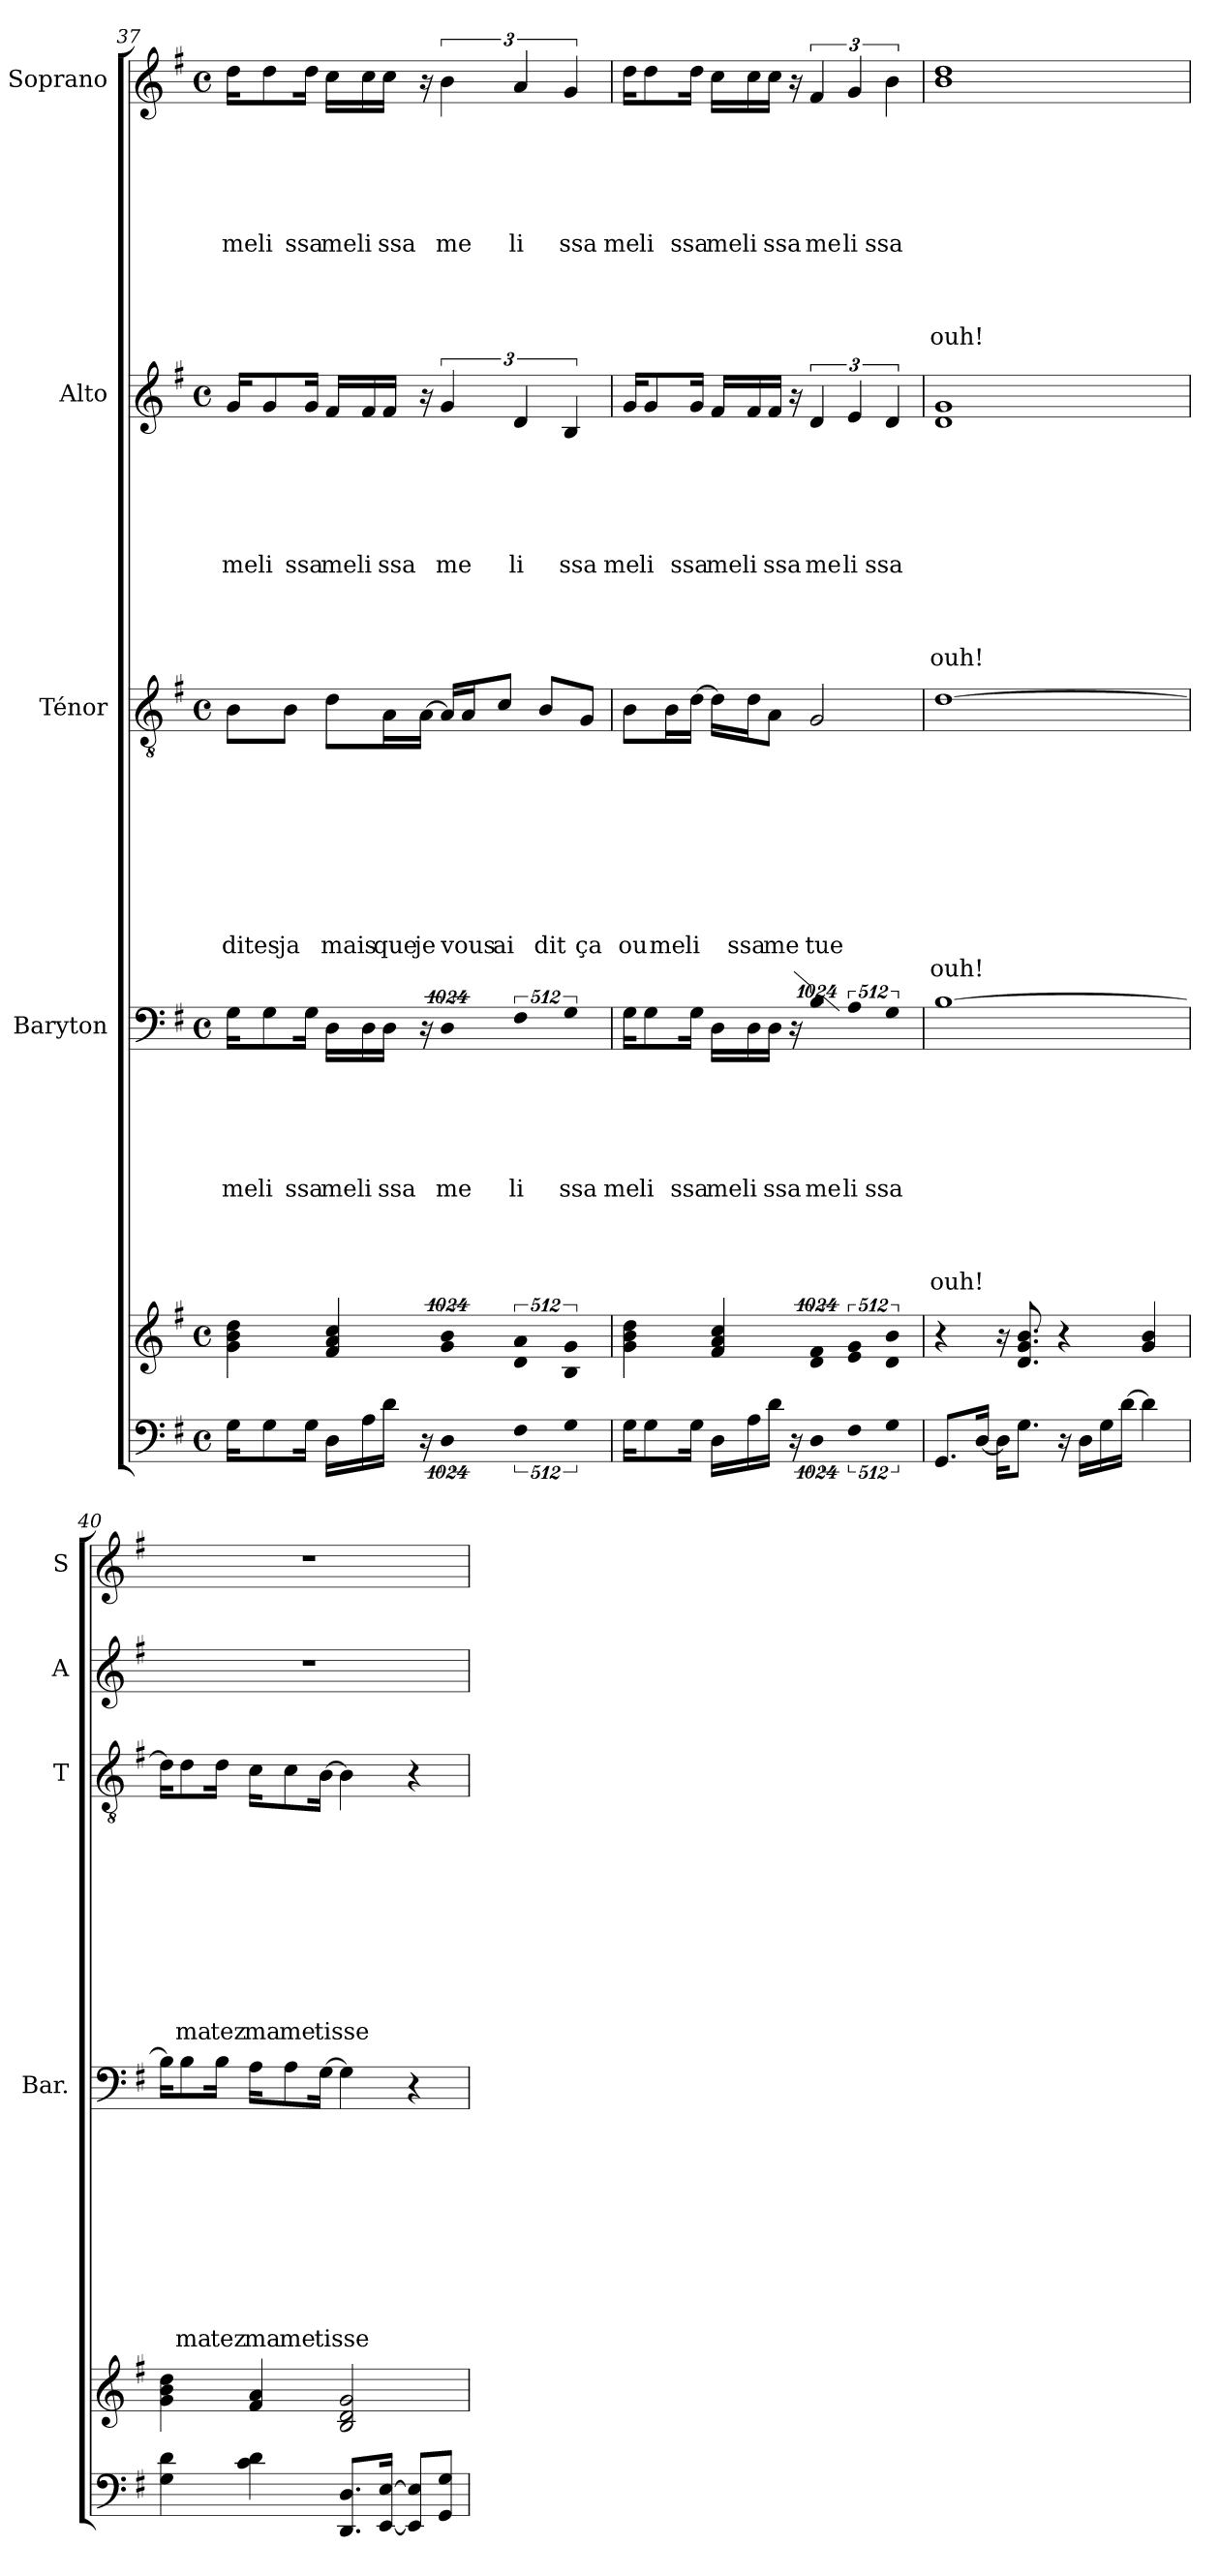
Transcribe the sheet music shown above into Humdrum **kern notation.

**kern	**kern	**kern	**text	**text	**text	**text	**text	**text	**text	**text	**text	**text	**kern	**text	**text	**text	**text	**text	**text	**text	**text	**text	**text	**kern	**text	**text	**text	**text	**text	**text	**text	**text	**text	**text	**kern	**text	**text	**text	**text	**text	**text	**text	**text	**text	**text
*part5	*part5	*part4	*part4	*part4	*part4	*part4	*part4	*part4	*part4	*part4	*part4	*part4	*part3	*part3	*part3	*part3	*part3	*part3	*part3	*part3	*part3	*part3	*part3	*part2	*part2	*part2	*part2	*part2	*part2	*part2	*part2	*part2	*part2	*part2	*part1	*part1	*part1	*part1	*part1	*part1	*part1	*part1	*part1	*part1	*part1
*staff6	*staff5	*staff4	*staff4	*staff4	*staff4	*staff4	*staff4	*staff4	*staff4	*staff4	*staff4	*staff4	*staff3	*staff3	*staff3	*staff3	*staff3	*staff3	*staff3	*staff3	*staff3	*staff3	*staff3	*staff2	*staff2	*staff2	*staff2	*staff2	*staff2	*staff2	*staff2	*staff2	*staff2	*staff2	*staff1	*staff1	*staff1	*staff1	*staff1	*staff1	*staff1	*staff1	*staff1	*staff1	*staff1
*	*	*I"Baryton	*	*	*	*	*	*	*	*	*	*	*I"Ténor	*	*	*	*	*	*	*	*	*	*	*I"Alto	*	*	*	*	*	*	*	*	*	*	*I"Soprano	*	*	*	*	*	*	*	*	*	*
*	*	*I'Bar.	*	*	*	*	*	*	*	*	*	*	*I'T	*	*	*	*	*	*	*	*	*	*	*I'A	*	*	*	*	*	*	*	*	*	*	*I'S	*	*	*	*	*	*	*	*	*	*
!!LO:LB:g=z
*clefF4	*clefG2	*clefF4	*	*	*	*	*	*	*	*	*	*	*clefGv2	*	*	*	*	*	*	*	*	*	*	*clefG2	*	*	*	*	*	*	*	*	*	*	*clefG2	*	*	*	*	*	*	*	*	*	*
*k[f#]	*k[f#]	*k[f#]	*	*	*	*	*	*	*	*	*	*	*k[f#]	*	*	*	*	*	*	*	*	*	*	*k[f#]	*	*	*	*	*	*	*	*	*	*	*k[f#]	*	*	*	*	*	*	*	*	*	*
*G:	*G:	*G:	*	*	*	*	*	*	*	*	*	*	*G:	*	*	*	*	*	*	*	*	*	*	*G:	*	*	*	*	*	*	*	*	*	*	*G:	*	*	*	*	*	*	*	*	*	*
*M4/4	*M4/4	*M4/4	*	*	*	*	*	*	*	*	*	*	*M4/4	*	*	*	*	*	*	*	*	*	*	*M4/4	*	*	*	*	*	*	*	*	*	*	*M4/4	*	*	*	*	*	*	*	*	*	*
*met(c)	*met(c)	*met(c)	*	*	*	*	*	*	*	*	*	*	*met(c)	*	*	*	*	*	*	*	*	*	*	*met(c)	*	*	*	*	*	*	*	*	*	*	*met(c)	*	*	*	*	*	*	*	*	*	*
=37	=37	=37	=37	=37	=37	=37	=37	=37	=37	=37	=37	=37	=37	=37	=37	=37	=37	=37	=37	=37	=37	=37	=37	=37	=37	=37	=37	=37	=37	=37	=37	=37	=37	=37	=37	=37	=37	=37	=37	=37	=37	=37	=37	=37	=37
!	!	!	!	!	!	!	!	!LO:LY:b	!	!	!	!	!	!	!	!	!	!	!	!	!	!LO:LY:b	!	!	!	!	!	!	!	!LO:LY:b	!	!	!	!	!	!	!	!	!	!	!LO:LY:b	!	!	!	!
16G\KL	4g\ 4b\ 4dd\	16G\KL	.	.	.	.	.	me	.	.	.	.	8B\L	.	.	.	.	.	.	.	.	dites	.	16g/KL	.	.	.	.	.	me	.	.	.	.	16dd\KL	.	.	.	.	.	me	.	.	.	.
!	!	!	!	!	!	!	!	!LO:LY:b	!	!	!	!	!	!	!	!	!	!	!	!	!	!	!	!	!	!	!	!	!	!LO:LY:b	!	!	!	!	!	!	!	!	!	!	!LO:LY:b	!	!	!	!
8G\	.	8G\	.	.	.	.	.	li	.	.	.	.	.	.	.	.	.	.	.	.	.	.	.	8g/	.	.	.	.	.	li	.	.	.	.	8dd\	.	.	.	.	.	li	.	.	.	.
!	!	!	!	!	!	!	!	!	!	!	!	!	!	!	!	!	!	!	!	!	!	!LO:LY:b	!	!	!	!	!	!	!	!	!	!	!	!	!	!	!	!	!	!	!	!	!	!	!
.	.	.	.	.	.	.	.	.	.	.	.	.	8B\J	.	.	.	.	.	.	.	.	ja	.	.	.	.	.	.	.	.	.	.	.	.	.	.	.	.	.	.	.	.	.	.	.
!	!	!	!	!	!	!	!	!LO:LY:b	!	!	!	!	!	!	!	!	!	!	!	!	!	!	!	!	!	!	!	!	!	!LO:LY:b	!	!	!	!	!	!	!	!	!	!	!LO:LY:b	!	!	!	!
16G\Jk	.	16G\Jk	.	.	.	.	.	ssa	.	.	.	.	.	.	.	.	.	.	.	.	.	.	.	16g/Jk	.	.	.	.	.	ssa	.	.	.	.	16dd\Jk	.	.	.	.	.	ssa	.	.	.	.
!	!	!	!	!	!	!	!	!LO:LY:b	!	!	!	!	!	!	!	!	!	!	!	!	!	!LO:LY:b	!	!	!	!	!	!	!	!LO:LY:b	!	!	!	!	!	!	!	!	!	!	!LO:LY:b	!	!	!	!
16D\LL	4f#/ 4a/ 4cc/	16D\LL	.	.	.	.	.	me	.	.	.	.	8d\L	.	.	.	.	.	.	.	.	mais	.	16f#/LL	.	.	.	.	.	me	.	.	.	.	16cc\LL	.	.	.	.	.	me	.	.	.	.
!	!	!	!	!	!	!	!	!LO:LY:b	!	!	!	!	!	!	!	!	!	!	!	!	!	!	!	!	!	!	!	!	!	!LO:LY:b	!	!	!	!	!	!	!	!	!	!	!LO:LY:b	!	!	!	!
16A\	.	16D\	.	.	.	.	.	li	.	.	.	.	.	.	.	.	.	.	.	.	.	.	.	16f#/	.	.	.	.	.	li	.	.	.	.	16cc\	.	.	.	.	.	li	.	.	.	.
!	!	!	!	!	!	!	!	!LO:LY:b	!	!	!	!	!	!	!	!	!	!	!	!	!	!LO:LY:b	!	!	!	!	!	!	!	!LO:LY:b	!	!	!	!	!	!	!	!	!	!	!LO:LY:b	!	!	!	!
16d\JJ	.	16D\JJ	.	.	.	.	.	ssa	.	.	.	.	16A\L	.	.	.	.	.	.	.	.	que	.	16f#/JJ	.	.	.	.	.	ssa	.	.	.	.	16cc\JJ	.	.	.	.	.	ssa	.	.	.	.
!	!	!	!	!	!	!	!	!	!	!	!	!	!	!	!	!	!	!	!	!	!	!LO:LY:b	!	!	!	!	!	!	!	!	!	!	!	!	!	!	!	!	!	!	!	!	!	!	!
16r	.	16r	.	.	.	.	.	.	.	.	.	.	[16A\JJ	.	.	.	.	.	.	.	.	je	.	16r	.	.	.	.	.	.	.	.	.	.	16r	.	.	.	.	.	.	.	.	.	.
!LO:N:vis=4	!LO:N:vis=4	!LO:N:vis=4	!	!	!	!	!	!LO:LY:b	!	!	!	!	!	!	!	!	!	!	!	!	!	!	!	!	!	!	!	!	!	!LO:LY:b	!	!	!	!	!	!	!	!	!	!	!LO:LY:b	!	!	!	!
4096%683D\	4096%683g/ 4096%683b/	4096%683D\	.	.	.	.	.	me	.	.	.	.	16A/LL]	.	.	.	.	.	.	.	.	.	.	6g/	.	.	.	.	.	me	.	.	.	.	6b\	.	.	.	.	.	me	.	.	.	.
!	!	!	!	!	!	!	!	!	!	!	!	!	!	!	!	!	!	!	!	!	!	!LO:LY:b	!	!	!	!	!	!	!	!	!	!	!	!	!	!	!	!	!	!	!	!	!	!	!
.	.	.	.	.	.	.	.	.	.	.	.	.	16A/J	.	.	.	.	.	.	.	.	vous	.	.	.	.	.	.	.	.	.	.	.	.	.	.	.	.	.	.	.	.	.	.	.
!	!	!	!	!	!	!	!	!	!	!	!	!	!	!	!	!	!	!	!	!	!	!LO:LY:b	!	!	!	!	!	!	!	!	!	!	!	!	!	!	!	!	!	!	!	!	!	!	!
.	.	.	.	.	.	.	.	.	.	.	.	.	8c/J	.	.	.	.	.	.	.	.	ai	.	.	.	.	.	.	.	.	.	.	.	.	.	.	.	.	.	.	.	.	.	.	.
!	!	!	!	!	!	!	!	!	!	!	!	!	!	!	!	!	!	!	!	!	!	!	!	!	!	!	!	!	!	!LO:LY:b	!	!	!	!	!	!	!	!	!	!	!LO:LY:b	!	!	!	!
.	.	.	.	.	.	.	.	.	.	.	.	.	.	.	.	.	.	.	.	.	.	.	.	6d/	.	.	.	.	.	li	.	.	.	.	6a/	.	.	.	.	.	li	.	.	.	.
!LO:N:vis=4	!LO:N:vis=4	!LO:N:vis=4	!	!	!	!	!	!LO:LY:b	!	!	!	!	!	!	!	!	!	!	!	!	!	!	!	!	!	!	!	!	!	!	!	!	!	!	!	!	!	!	!	!	!	!	!	!	!
2048%341F#\	2048%341d/ 2048%341a/	2048%341F#\	.	.	.	.	.	li	.	.	.	.	.	.	.	.	.	.	.	.	.	.	.	.	.	.	.	.	.	.	.	.	.	.	.	.	.	.	.	.	.	.	.	.	.
!	!	!	!	!	!	!	!	!	!	!	!	!	!	!	!	!	!	!	!	!	!	!LO:LY:b	!	!	!	!	!	!	!	!	!	!	!	!	!	!	!	!	!	!	!	!	!	!	!
.	.	.	.	.	.	.	.	.	.	.	.	.	8B/L	.	.	.	.	.	.	.	.	dit	.	.	.	.	.	.	.	.	.	.	.	.	.	.	.	.	.	.	.	.	.	.	.
!LO:N:vis=4	!LO:N:vis=4	!LO:N:vis=4	!	!	!	!	!	!LO:LY:b	!	!	!	!	!	!	!	!	!	!	!	!	!	!	!	!	!	!	!	!	!	!	!	!	!	!	!	!	!	!	!	!	!	!	!	!	!
4096%683G\	4096%683B/ 4096%683g/	4096%683G\	.	.	.	.	.	ssa	.	.	.	.	.	.	.	.	.	.	.	.	.	.	.	.	.	.	.	.	.	.	.	.	.	.	.	.	.	.	.	.	.	.	.	.	.
!	!	!	!	!	!	!	!	!	!	!	!	!	!	!	!	!	!	!	!	!	!	!	!	!	!	!	!	!	!	!LO:LY:b	!	!	!	!	!	!	!	!	!	!	!LO:LY:b	!	!	!	!
.	.	.	.	.	.	.	.	.	.	.	.	.	.	.	.	.	.	.	.	.	.	.	.	6B/	.	.	.	.	.	ssa	.	.	.	.	6g/	.	.	.	.	.	ssa	.	.	.	.
!	!	!	!	!	!	!	!	!	!	!	!	!	!	!	!	!	!	!	!	!	!	!LO:LY:b	!	!	!	!	!	!	!	!	!	!	!	!	!	!	!	!	!	!	!	!	!	!	!
.	.	.	.	.	.	.	.	.	.	.	.	.	8G/J	.	.	.	.	.	.	.	.	ça	.	.	.	.	.	.	.	.	.	.	.	.	.	.	.	.	.	.	.	.	.	.	.
=38	=38	=38	=38	=38	=38	=38	=38	=38	=38	=38	=38	=38	=38	=38	=38	=38	=38	=38	=38	=38	=38	=38	=38	=38	=38	=38	=38	=38	=38	=38	=38	=38	=38	=38	=38	=38	=38	=38	=38	=38	=38	=38	=38	=38	=38
!	!	!	!	!	!	!	!	!LO:LY:b	!	!	!	!	!	!	!	!	!	!	!	!	!	!LO:LY:b	!	!	!	!	!	!	!	!LO:LY:b	!	!	!	!	!	!	!	!	!	!	!LO:LY:b	!	!	!	!
16G\KL	4g\ 4b\ 4dd\	16G\KL	.	.	.	.	.	me	.	.	.	.	8B\L	.	.	.	.	.	.	.	.	ou	.	16g/KL	.	.	.	.	.	me	.	.	.	.	16dd\KL	.	.	.	.	.	me	.	.	.	.
!	!	!	!	!	!	!	!	!LO:LY:b	!	!	!	!	!	!	!	!	!	!	!	!	!	!	!	!	!	!	!	!	!	!LO:LY:b	!	!	!	!	!	!	!	!	!	!	!LO:LY:b	!	!	!	!
8G\	.	8G\	.	.	.	.	.	li	.	.	.	.	.	.	.	.	.	.	.	.	.	.	.	8g/	.	.	.	.	.	li	.	.	.	.	8dd\	.	.	.	.	.	li	.	.	.	.
!	!	!	!	!	!	!	!	!	!	!	!	!	!	!	!	!	!	!	!	!	!	!LO:LY:b	!	!	!	!	!	!	!	!	!	!	!	!	!	!	!	!	!	!	!	!	!	!	!
.	.	.	.	.	.	.	.	.	.	.	.	.	16B\L	.	.	.	.	.	.	.	.	me	.	.	.	.	.	.	.	.	.	.	.	.	.	.	.	.	.	.	.	.	.	.	.
!	!	!	!	!	!	!	!	!LO:LY:b	!	!	!	!	!	!	!	!	!	!	!	!	!	!LO:LY:b	!	!	!	!	!	!	!	!LO:LY:b	!	!	!	!	!	!	!	!	!	!	!LO:LY:b	!	!	!	!
16G\Jk	.	16G\Jk	.	.	.	.	.	ssa	.	.	.	.	[16d\JJ	.	.	.	.	.	.	.	.	li	.	16g/Jk	.	.	.	.	.	ssa	.	.	.	.	16dd\Jk	.	.	.	.	.	ssa	.	.	.	.
!	!	!	!	!	!	!	!	!LO:LY:b	!	!	!	!	!	!	!	!	!	!	!	!	!	!	!	!	!	!	!	!	!	!LO:LY:b	!	!	!	!	!	!	!	!	!	!	!LO:LY:b	!	!	!	!
16D\LL	4f#/ 4a/ 4cc/	16D\LL	.	.	.	.	.	me	.	.	.	.	16d\LL]	.	.	.	.	.	.	.	.	.	.	16f#/LL	.	.	.	.	.	me	.	.	.	.	16cc\LL	.	.	.	.	.	me	.	.	.	.
!	!	!	!	!	!	!	!	!LO:LY:b	!	!	!	!	!	!	!	!	!	!	!	!	!	!LO:LY:b	!	!	!	!	!	!	!	!LO:LY:b	!	!	!	!	!	!	!	!	!	!	!LO:LY:b	!	!	!	!
16A\	.	16D\	.	.	.	.	.	li	.	.	.	.	16d\J	.	.	.	.	.	.	.	.	ssa	.	16f#/	.	.	.	.	.	li	.	.	.	.	16cc\	.	.	.	.	.	li	.	.	.	.
!	!	!	!	!	!	!	!	!LO:LY:b	!	!	!	!	!	!	!	!	!	!	!	!	!	!LO:LY:b	!	!	!	!	!	!	!	!LO:LY:b	!	!	!	!	!	!	!	!	!	!	!LO:LY:b	!	!	!	!
16d\JJ	.	16D\JJ	.	.	.	.	.	ssa	.	.	.	.	8A\J	.	.	.	.	.	.	.	.	me	.	16f#/JJ	.	.	.	.	.	ssa	.	.	.	.	16cc\JJ	.	.	.	.	.	ssa	.	.	.	.
16r	.	16r	.	.	.	.	.	.	.	.	.	.	.	.	.	.	.	.	.	.	.	.	.	16r	.	.	.	.	.	.	.	.	.	.	16r	.	.	.	.	.	.	.	.	.	.
!LO:N:vis=4	!LO:N:vis=4	!LO:N:vis=4	!	!	!	!	!	!LO:LY:b	!	!	!	!	!	!	!	!	!	!	!	!	!	!LO:LY:b	!	!	!	!	!	!	!	!LO:LY:b	!	!	!	!	!	!	!	!	!	!	!LO:LY:b	!	!	!	!
4096%683D\	4096%683d/ 4096%683f#/	4096%683B\	.	.	.	.	.	me	.	.	.	.	2G/	.	.	.	.	.	.	.	.	tue	.	6d/	.	.	.	.	.	me	.	.	.	.	6f#/	.	.	.	.	.	me	.	.	.	.
!	!	!	!	!	!	!	!	!	!	!	!	!	!	!	!	!	!	!	!	!	!	!	!	!	!	!	!	!	!	!LO:LY:b	!	!	!	!	!	!	!	!	!	!	!LO:LY:b	!	!	!	!
.	.	.	.	.	.	.	.	.	.	.	.	.	.	.	.	.	.	.	.	.	.	.	.	6e/	.	.	.	.	.	li	.	.	.	.	6g/	.	.	.	.	.	li	.	.	.	.
!LO:N:vis=4	!LO:N:vis=4	!LO:N:vis=4	!	!	!	!	!	!LO:LY:b	!	!	!	!	!	!	!	!	!	!	!	!	!	!	!	!	!	!	!	!	!	!	!	!	!	!	!	!	!	!	!	!	!	!	!	!	!
2048%341F#\	2048%341e/ 2048%341g/	2048%341A\	.	.	.	.	.	li	.	.	.	.	.	.	.	.	.	.	.	.	.	.	.	.	.	.	.	.	.	.	.	.	.	.	.	.	.	.	.	.	.	.	.	.	.
!LO:N:vis=4	!LO:N:vis=4	!LO:N:vis=4	!	!	!	!	!	!LO:LY:b	!	!	!	!	!	!	!	!	!	!	!	!	!	!	!	!	!	!	!	!	!	!	!	!	!	!	!	!	!	!	!	!	!	!	!	!	!
4096%683G\	4096%683d/ 4096%683b/	4096%683G\	.	.	.	.	.	ssa	.	.	.	.	.	.	.	.	.	.	.	.	.	.	.	.	.	.	.	.	.	.	.	.	.	.	.	.	.	.	.	.	.	.	.	.	.
!	!	!	!	!	!	!	!	!	!	!	!	!	!	!	!	!	!	!	!	!	!	!	!	!	!	!	!	!	!	!LO:LY:b	!	!	!	!	!	!	!	!	!	!	!LO:LY:b	!	!	!	!
.	.	.	.	.	.	.	.	.	.	.	.	.	.	.	.	.	.	.	.	.	.	.	.	6d/	.	.	.	.	.	ssa	.	.	.	.	6b\	.	.	.	.	.	ssa	.	.	.	.
!!LO:PB:g=z
=39	=39	=39	=39	=39	=39	=39	=39	=39	=39	=39	=39	=39	=39	=39	=39	=39	=39	=39	=39	=39	=39	=39	=39	=39	=39	=39	=39	=39	=39	=39	=39	=39	=39	=39	=39	=39	=39	=39	=39	=39	=39	=39	=39	=39	=39
!	!	!	!	!	!	!	!	!	!	!	!	!LO:LY:b	!	!	!	!	!	!	!	!	!	!	!LO:LY:b	!	!	!	!	!	!	!	!	!	!	!LO:LY:b	!	!	!	!	!	!	!	!	!	!	!LO:LY:b
8.GG/L	4r	[1B	.	.	.	.	.	.	.	.	.	ouh!	[1d	.	.	.	.	.	.	.	.	.	ouh!	1d 1g	.	.	.	.	.	.	.	.	.	ouh!	1b 1dd	.	.	.	.	.	.	.	.	.	ouh!
[16D/Jk	.	.	.	.	.	.	.	.	.	.	.	.	.	.	.	.	.	.	.	.	.	.	.	.	.	.	.	.	.	.	.	.	.	.	.	.	.	.	.	.	.	.	.	.	.
16D\KL]	16r	.	.	.	.	.	.	.	.	.	.	.	.	.	.	.	.	.	.	.	.	.	.	.	.	.	.	.	.	.	.	.	.	.	.	.	.	.	.	.	.	.	.	.	.
8.G\J	8.d/ 8.g/ 8.b/	.	.	.	.	.	.	.	.	.	.	.	.	.	.	.	.	.	.	.	.	.	.	.	.	.	.	.	.	.	.	.	.	.	.	.	.	.	.	.	.	.	.	.	.
16r	4r	.	.	.	.	.	.	.	.	.	.	.	.	.	.	.	.	.	.	.	.	.	.	.	.	.	.	.	.	.	.	.	.	.	.	.	.	.	.	.	.	.	.	.	.
16D\LL	.	.	.	.	.	.	.	.	.	.	.	.	.	.	.	.	.	.	.	.	.	.	.	.	.	.	.	.	.	.	.	.	.	.	.	.	.	.	.	.	.	.	.	.	.
16G\	.	.	.	.	.	.	.	.	.	.	.	.	.	.	.	.	.	.	.	.	.	.	.	.	.	.	.	.	.	.	.	.	.	.	.	.	.	.	.	.	.	.	.	.	.
[16d\JJ	.	.	.	.	.	.	.	.	.	.	.	.	.	.	.	.	.	.	.	.	.	.	.	.	.	.	.	.	.	.	.	.	.	.	.	.	.	.	.	.	.	.	.	.	.
4d\]	4g/ 4b/	.	.	.	.	.	.	.	.	.	.	.	.	.	.	.	.	.	.	.	.	.	.	.	.	.	.	.	.	.	.	.	.	.	.	.	.	.	.	.	.	.	.	.	.
=40	=40	=40	=40	=40	=40	=40	=40	=40	=40	=40	=40	=40	=40	=40	=40	=40	=40	=40	=40	=40	=40	=40	=40	=40	=40	=40	=40	=40	=40	=40	=40	=40	=40	=40	=40	=40	=40	=40	=40	=40	=40	=40	=40	=40	=40
4G\ 4d\	4g\ 4b\ 4dd\	16B\KL]	.	.	.	.	.	.	.	.	.	.	16d\KL]	.	.	.	.	.	.	.	.	.	.	1r	.	.	.	.	.	.	.	.	.	.	1r	.	.	.	.	.	.	.	.	.	.
!	!	!	!	!	!	!	!	!	!	!	!	!LO:LY:b	!	!	!	!	!	!	!	!	!	!	!LO:LY:b	!	!	!	!	!	!	!	!	!	!	!	!	!	!	!	!	!	!	!	!	!	!
.	.	8B\	.	.	.	.	.	.	.	.	.	ma	8d\	.	.	.	.	.	.	.	.	.	ma	.	.	.	.	.	.	.	.	.	.	.	.	.	.	.	.	.	.	.	.	.	.
!	!	!	!	!	!	!	!	!	!	!	!	!LO:LY:b	!	!	!	!	!	!	!	!	!	!	!LO:LY:b	!	!	!	!	!	!	!	!	!	!	!	!	!	!	!	!	!	!	!	!	!	!
.	.	16B\Jk	.	.	.	.	.	.	.	.	.	tez	16d\Jk	.	.	.	.	.	.	.	.	.	tez	.	.	.	.	.	.	.	.	.	.	.	.	.	.	.	.	.	.	.	.	.	.
!	!	!	!	!	!	!	!	!	!	!	!	!LO:LY:b	!	!	!	!	!	!	!	!	!	!	!LO:LY:b	!	!	!	!	!	!	!	!	!	!	!	!	!	!	!	!	!	!	!	!	!	!
4c\ 4d\	4f#/ 4a/	16A\KL	.	.	.	.	.	.	.	.	.	ma	16c\KL	.	.	.	.	.	.	.	.	.	ma	.	.	.	.	.	.	.	.	.	.	.	.	.	.	.	.	.	.	.	.	.	.
!	!	!	!	!	!	!	!	!	!	!	!	!LO:LY:b	!	!	!	!	!	!	!	!	!	!	!LO:LY:b	!	!	!	!	!	!	!	!	!	!	!	!	!	!	!	!	!	!	!	!	!	!
.	.	8A\	.	.	.	.	.	.	.	.	.	me	8c\	.	.	.	.	.	.	.	.	.	me	.	.	.	.	.	.	.	.	.	.	.	.	.	.	.	.	.	.	.	.	.	.
!	!	!	!	!	!	!	!	!	!	!	!	!LO:LY:b	!	!	!	!	!	!	!	!	!	!	!LO:LY:b	!	!	!	!	!	!	!	!	!	!	!	!	!	!	!	!	!	!	!	!	!	!
.	.	[16G\Jk	.	.	.	.	.	.	.	.	.	tisse	[16B\Jk	.	.	.	.	.	.	.	.	.	tisse	.	.	.	.	.	.	.	.	.	.	.	.	.	.	.	.	.	.	.	.	.	.
8.DD/ 8.D/L	2B/ 2d/ 2g/	4G\]	.	.	.	.	.	.	.	.	.	.	4B\]	.	.	.	.	.	.	.	.	.	.	.	.	.	.	.	.	.	.	.	.	.	.	.	.	.	.	.	.	.	.	.	.
[16EE/ [16E/Jk	.	.	.	.	.	.	.	.	.	.	.	.	.	.	.	.	.	.	.	.	.	.	.	.	.	.	.	.	.	.	.	.	.	.	.	.	.	.	.	.	.	.	.	.	.
8EE/] 8E/]L	.	4r	.	.	.	.	.	.	.	.	.	.	4r	.	.	.	.	.	.	.	.	.	.	.	.	.	.	.	.	.	.	.	.	.	.	.	.	.	.	.	.	.	.	.	.
8GG/ 8G/J	.	.	.	.	.	.	.	.	.	.	.	.	.	.	.	.	.	.	.	.	.	.	.	.	.	.	.	.	.	.	.	.	.	.	.	.	.	.	.	.	.	.	.	.	.
=	=	=	=	=	=	=	=	=	=	=	=	=	=	=	=	=	=	=	=	=	=	=	=	=	=	=	=	=	=	=	=	=	=	=	=	=	=	=	=	=	=	=	=	=	=
*-	*-	*-	*-	*-	*-	*-	*-	*-	*-	*-	*-	*-	*-	*-	*-	*-	*-	*-	*-	*-	*-	*-	*-	*-	*-	*-	*-	*-	*-	*-	*-	*-	*-	*-	*-	*-	*-	*-	*-	*-	*-	*-	*-	*-	*-
